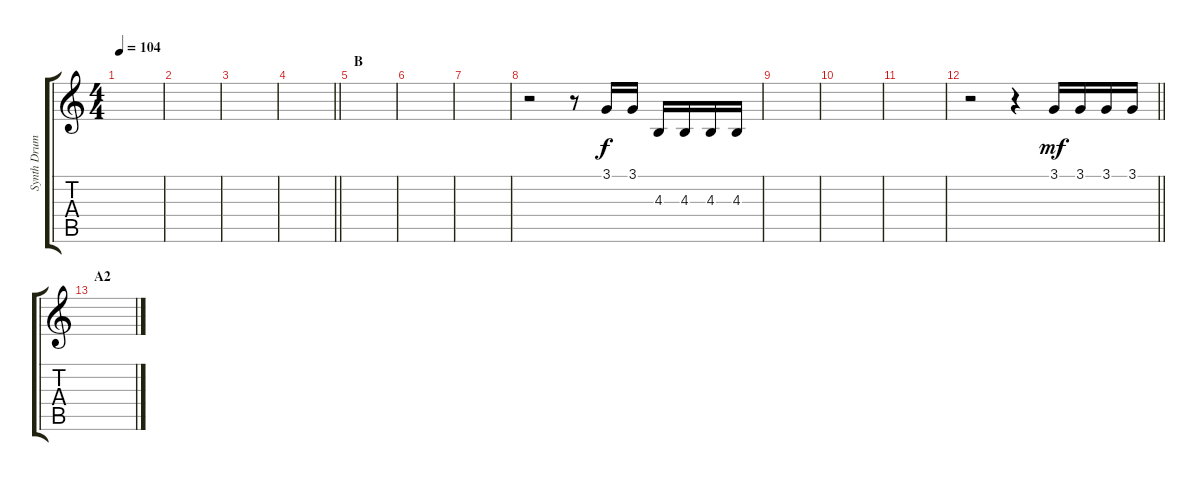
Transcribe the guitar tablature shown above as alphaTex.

\track ("Synth Drum" "Synth Drum") {instrument synthdrum}
\staff {score tabs}
\tuning (E4 B3 G3 D3 A2 D2) {hide}
\ts (4 4)
\tempo 104
\clef g2
\ks c
|
|
|
\barLineRight lightlight
|
\section ("" "B")
|
|
|
r.2 r.8 3.1.16 3.1.16 4.3.16 4.3.16 4.3.16 4.3.16 |
|
|
|
\barLineRight lightlight
r.2 r.4 3.1.16{dy mf} 3.1.16 3.1.16 3.1.16 |
\section ("" "A2")
